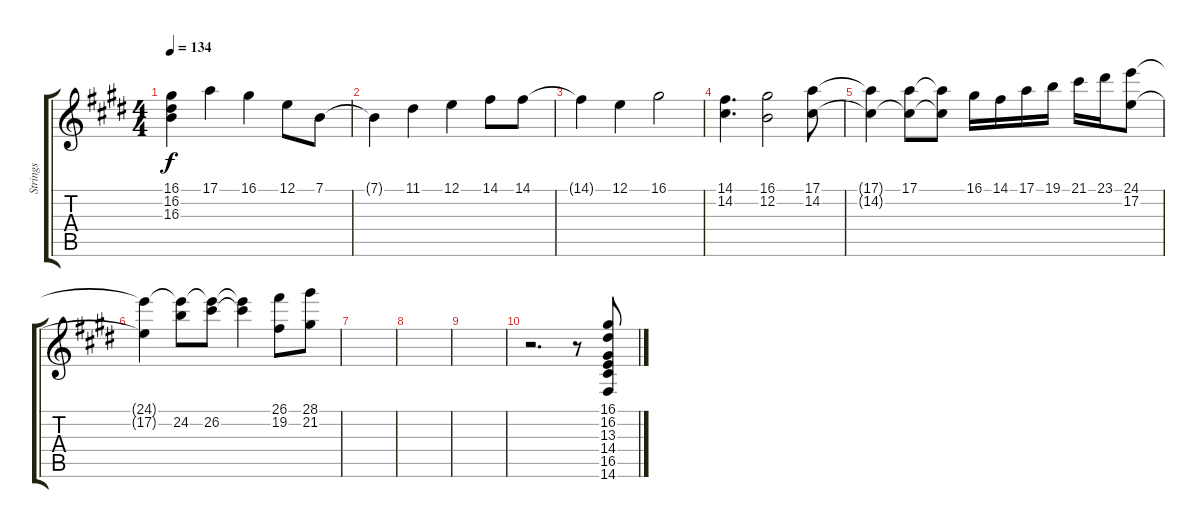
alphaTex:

\track ("Strings" "Strings") {instrument stringensemble2}
\staff {score tabs}
\tuning (E4 B3 G3 D3 A2 E2) {hide}
\ts (4 4)
\tempo 134
\clef g2
\ks e
(16.1{t} 16.2{t} 16.3{t}).4{dy f} 17.1.4 16.1.4 12.1.8 7.1.8 |
7.1{t}.4 11.1.4 12.1.4 14.1.8 14.1.8 |
14.1{t}.4 12.1.4 16.1.2 |
(14.1 14.2).4{d} (16.1 12.2).2 (17.1 14.2).8 |
(17.1{t} 14.2{t}).4 (17.1 14.2{t}).8 (17.1{t} 14.2{t}).8 16.1.16 14.1.16 17.1.16 19.1.16 21.1.16 23.1.16 (24.1 17.2).8 |
(24.1{t} 17.2{t}).4 (24.1{t} 24.2).8 (24.1{t} 26.2).8 (24.1{t} 26.2{t}).4 (26.1 19.2).8 (28.1 21.2).8 |
|
|
|
r.2{d} r.8 (16.1 16.2 13.3 14.4 16.5 14.6).8
